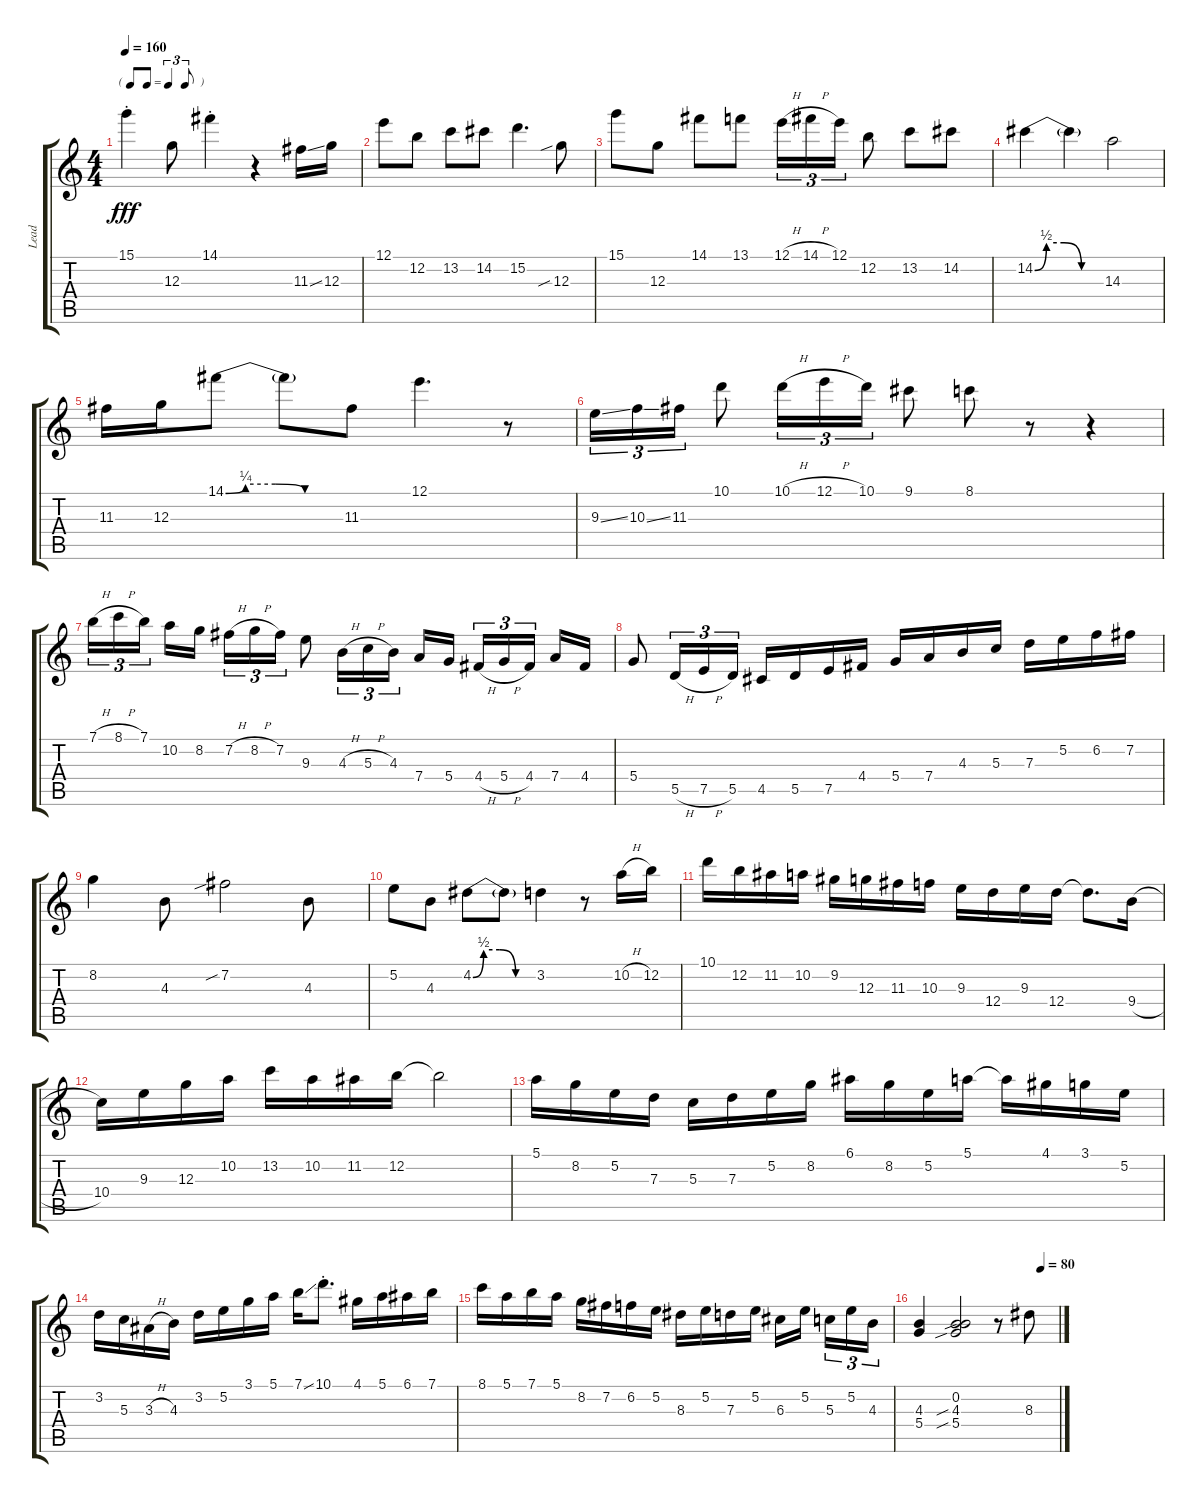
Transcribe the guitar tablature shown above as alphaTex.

\track ("Lead" "Lead") {instrument acousticguitarsteel}
\staff {score tabs}
\tuning (E4 B3 G3 D3 A2 E2) {hide}
\ts (4 4)
\tf triplet8th
\tempo 160
\clef g2
\ks c
15.1{st}.4{dy fff} 12.3.8 14.1{st}.4 r.4 11.3{ss}.16 12.3.16 |
12.1.8 12.2.8 13.2.8 14.2.8 15.2.4{d} 12.3{sib}.8 |
15.1.8 12.3.8 14.1.8 13.1.8 12.1{h}.16{tu (3 2)} 14.1{h}.16{tu (3 2)} 12.1.16{tu (3 2)} 12.2.8 13.2.8 14.2.8 |
14.2{be (custom 0 0 10 2 25 2 40 0 60 0)}.4 14.2{t}.4 14.3.2 |
11.3.16 12.3.16 14.1{be (custom 0 0 10 1 25 1 40 0 60 0)}.8 14.1{t}.8 11.3.8 12.1.4{d} r.8 |
9.3{ss}.16{tu (3 2)} 10.3{ss}.16{tu (3 2)} 11.3.16{tu (3 2)} 10.1.8 10.1{h}.16{tu (3 2)} 12.1{h}.16{tu (3 2)} 10.1.16{tu (3 2)} 9.1.8 8.1.8 r.8 r.4 |
7.1{h}.16{tu (3 2)} 8.1{h}.16{tu (3 2)} 7.1.16{tu (3 2) beam splitsecondary} 10.2.16 8.2.16 7.2{h}.16{tu (3 2)} 8.2{h}.16{tu (3 2)} 7.2.16{tu (3 2)} 9.3.8 4.3{h}.16{tu (3 2)} 5.3{h}.16{tu (3 2)} 4.3.16{tu (3 2) beam splitsecondary} 7.4.16 5.4.16 4.4{h}.16{tu (3 2)} 5.4{h}.16{tu (3 2)} 4.4.16{tu (3 2) beam splitsecondary} 7.4.16 4.4.16 |
5.4.8 5.5{h}.16{tu (3 2)} 7.5{h}.16{tu (3 2)} 5.5.16{tu (3 2)} 4.5.16 5.5.16 7.5.16 4.4.16 5.4.16 7.4.16 4.3.16 5.3.16 7.3.16 5.2.16 6.2.16 7.2.16 |
8.2.4 4.3.8 7.2{sib}.2 4.3.8 |
5.2.8 4.3.8 4.2{be (custom 0 0 10 2 25 2 40 0 60 0)}.8 4.2{t}.8 3.2.4 r.8 10.2{h}.16 12.2.16 |
10.1.16 12.2.16 11.2.16 10.2.16 9.2.16 12.3.16 11.3.16 10.3.16 9.3.16 12.4.16 9.3.16 12.4.16 12.4{t}.8{d} 9.4{h}.16 |
10.4.16 9.3.16 12.3.16 10.2.16 13.2.16 10.2.16 11.2.16 12.2.16 12.2{t}.2 |
5.1.16 8.2.16 5.2.16 7.3.16 5.3.16 7.3.16 5.2.16 8.2.16 6.1.16 8.2.16 5.2.16 5.1.16 5.1{t}.16 4.1.16 3.1.16 5.2.16 |
3.2.16 5.3.16 3.3{h}.16 4.3.16 3.2.16 5.2.16 3.1.16 5.1.16 7.1{ss}.16 10.1{st}.8{d} 4.1.16 5.1.16 6.1.16 7.1.16 |
8.1.16 5.1.16 7.1.16 5.1.16 8.2.16 7.2.16 6.2.16 5.2.16 8.3.16 5.2.16 7.3.16 5.2.16 6.3.16 5.2.16{beam splitsecondary} 5.3.16{tu (3 2)} 5.2.16{tu (3 2)} 4.3.16{tu (3 2)} |
\tempo (80 0.875)
(4.3 5.4).4 (0.2 4.3{sib} 5.4{sib}).2 r.8 8.3{h}.8
